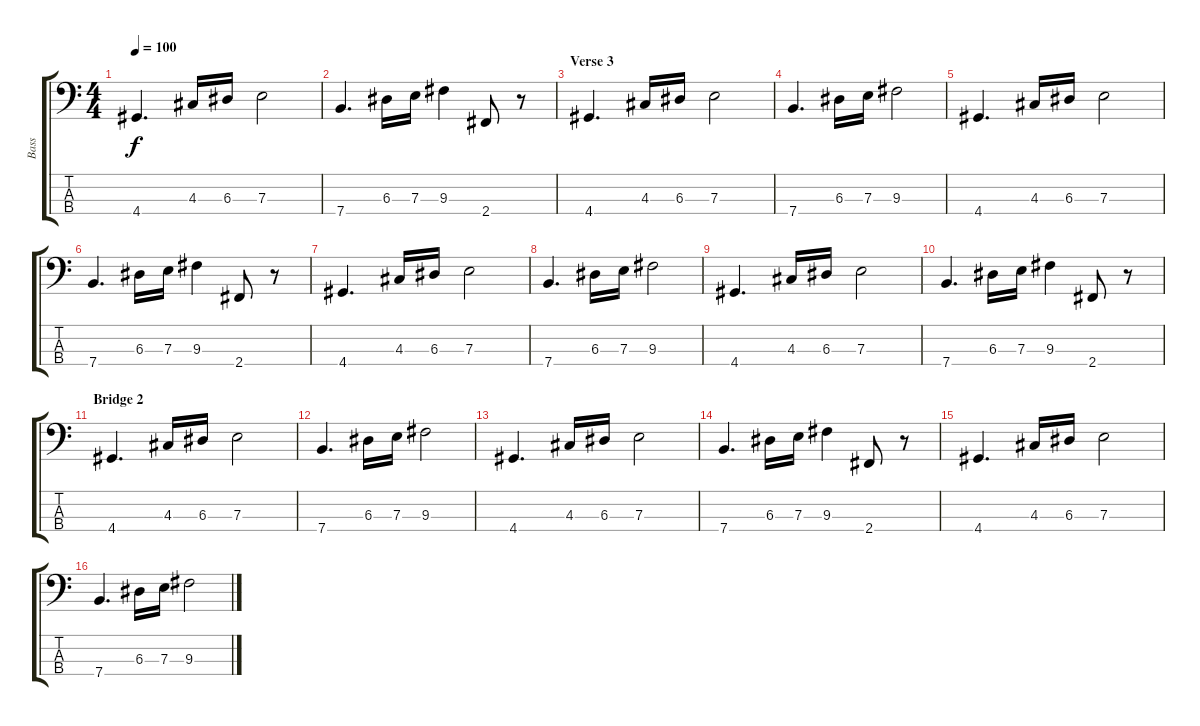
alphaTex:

\track ("Bass" "Bass") {instrument electricbassfinger}
\staff {score tabs}
\tuning (G2 D2 A1 E1) {hide}
\ts (4 4)
\tempo 100
\clef f4
\ks c
4.4.4{d dy f} 4.3.16 6.3.16 7.3.2 |
7.4.4{d} 6.3.16 7.3.16 9.3.4 2.4.8 r.8 |
\section ("" "Verse 3")
4.4.4{d} 4.3.16 6.3.16 7.3.2 |
7.4.4{d} 6.3.16 7.3.16 9.3.2 |
4.4.4{d} 4.3.16 6.3.16 7.3.2 |
7.4.4{d} 6.3.16 7.3.16 9.3.4 2.4.8 r.8 |
4.4.4{d} 4.3.16 6.3.16 7.3.2 |
7.4.4{d} 6.3.16 7.3.16 9.3.2 |
4.4.4{d} 4.3.16 6.3.16 7.3.2 |
7.4.4{d} 6.3.16 7.3.16 9.3.4 2.4.8 r.8 |
\section ("" "Bridge 2")
4.4.4{d} 4.3.16 6.3.16 7.3.2 |
7.4.4{d} 6.3.16 7.3.16 9.3.2 |
4.4.4{d} 4.3.16 6.3.16 7.3.2 |
7.4.4{d} 6.3.16 7.3.16 9.3.4 2.4.8 r.8 |
4.4.4{d} 4.3.16 6.3.16 7.3.2 |
7.4.4{d} 6.3.16 7.3.16 9.3.2
